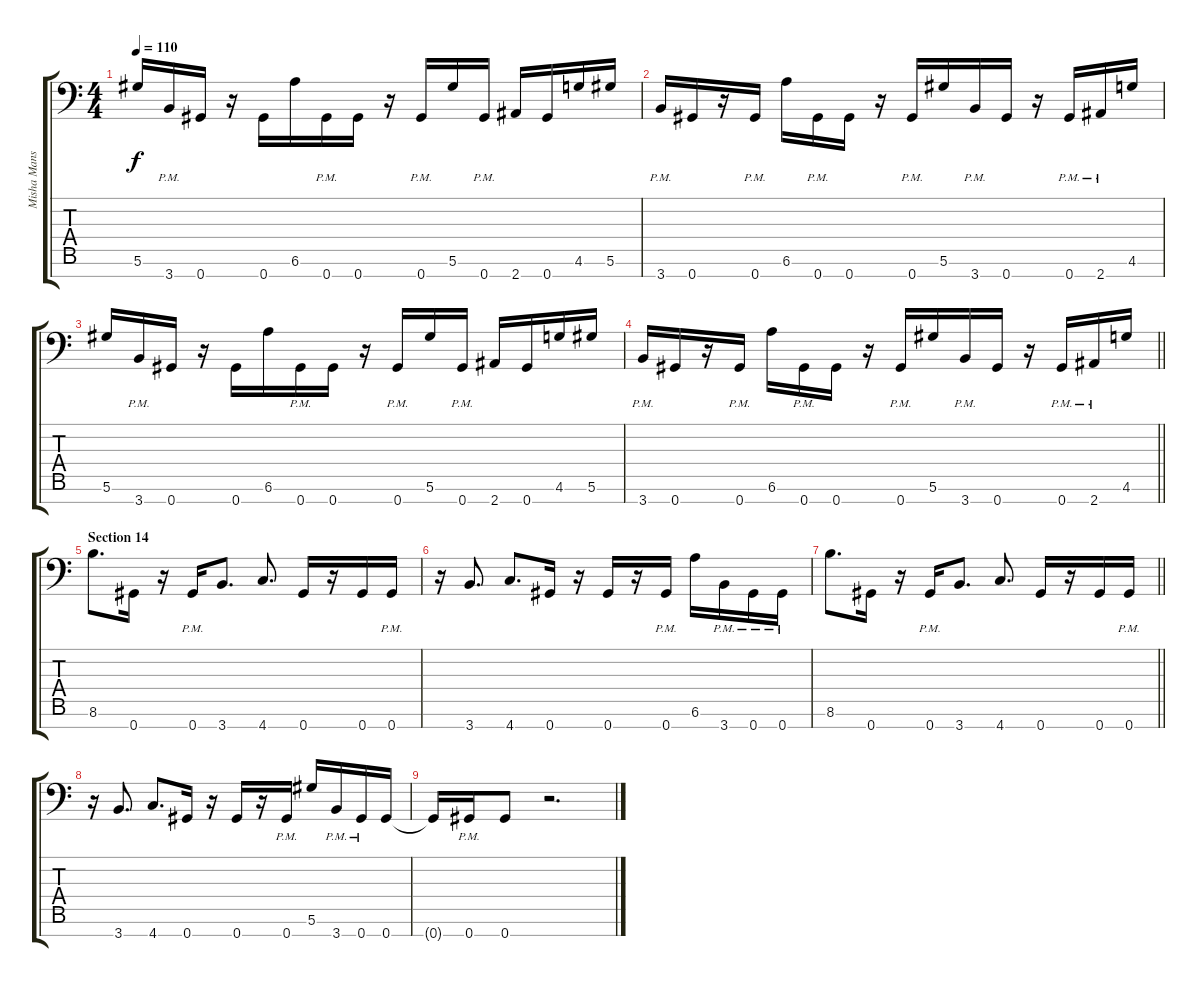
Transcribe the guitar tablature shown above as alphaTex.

\track ("Misha Mansoor" "Misha Mans") {instrument distortionguitar}
\staff {score tabs}
\tuning (Eb4 Bb3 Gb3 Db3 Ab2 Eb2 Ab1) {hide}
\ts (4 4)
\tempo 110
\clef f4
\ks c
5.6.16{dy f} 3.7{pm}.16 0.7.16 r.16 0.7.16 6.6.16 0.7{pm}.16 0.7.16 r.16 0.7{pm}.16 5.6.16 0.7{pm}.16 2.7.16 0.7.16 4.6.16 5.6.16 |
3.7{pm}.16 0.7.16 r.16 0.7{pm}.16 6.6.16 0.7{pm}.16 0.7.16 r.16 0.7{pm}.16 5.6.16 3.7{pm}.16 0.7.16 r.16 0.7{pm}.16 2.7{pm}.16 4.6.16 |
5.6.16 3.7{pm}.16 0.7.16 r.16 0.7.16 6.6.16 0.7{pm}.16 0.7.16 r.16 0.7{pm}.16 5.6.16 0.7{pm}.16 2.7.16 0.7.16 4.6.16 5.6.16 |
\barLineRight lightlight
3.7{pm}.16 0.7.16 r.16 0.7{pm}.16 6.6.16 0.7{pm}.16 0.7.16 r.16 0.7{pm}.16 5.6.16 3.7{pm}.16 0.7.16 r.16 0.7{pm}.16 2.7{pm}.16 4.6.16 |
\section ("" "Section 14")
8.6.8{d} 0.7.16 r.16 0.7{pm}.16 3.7.8{d} 4.7.8{d} 0.7.16 r.16 0.7.16 0.7{pm}.16 |
r.16 3.7.8{d} 4.7.8{d} 0.7.16 r.16 0.7.16 r.16 0.7{pm}.16 6.6.16 3.7{pm}.16 0.7{pm}.16 0.7{pm}.16 |
\barLineRight lightlight
8.6.8{d} 0.7.16 r.16 0.7{pm}.16 3.7.8{d} 4.7.8{d} 0.7.16 r.16 0.7.16 0.7{pm}.16 |
r.16 3.7.8{d} 4.7.8{d} 0.7.16 r.16 0.7.16 r.16 0.7{pm}.16 5.6.16 3.7{pm}.16 0.7{pm}.16 0.7.16 |
0.7{t}.16 0.7{pm}.16 0.7.8 r.2{d}
